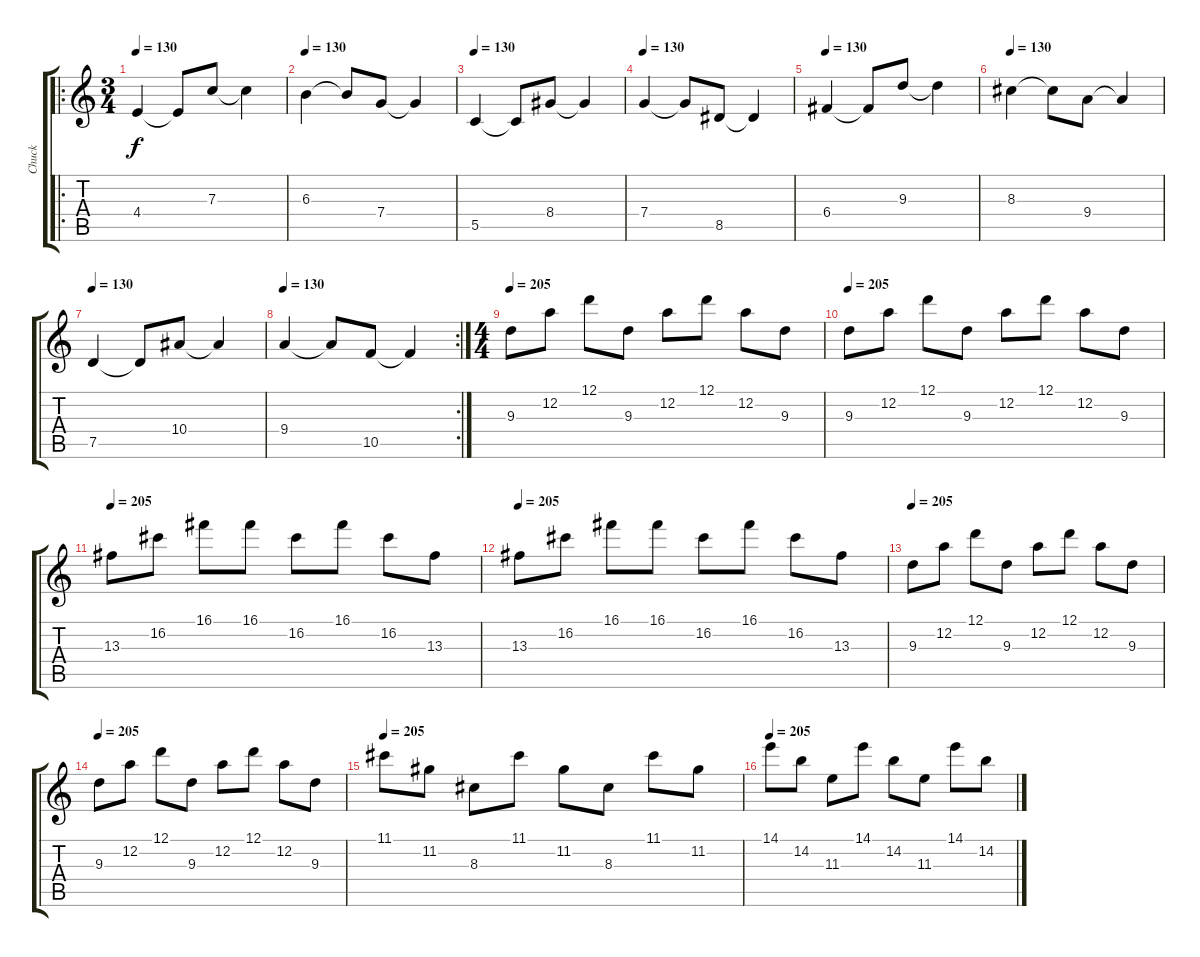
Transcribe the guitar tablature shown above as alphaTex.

\track ("Chuck" "Chuck") {instrument distortionguitar}
\staff {score tabs}
\tuning (D4 A3 F3 C3 G2 D2) {hide}
\ro
\ts (3 4)
\tempo 130
\clef g2
\ks c
4.4.4{dy f} 4.4{t}.8 7.3.8 7.3{t}.4 |
\tempo 130
6.3.4 6.3{t}.8 7.4.8 7.4{t}.4 |
\tempo 130
5.5.4 5.5{t}.8 8.4.8 8.4{t}.4 |
\tempo 130
7.4.4 7.4{t}.8 8.5.8 8.5{t}.4 |
\tempo 130
6.4.4 6.4{t}.8 9.3.8 9.3{t}.4 |
\tempo 130
8.3.4 8.3{t}.8 9.4.8 9.4{t}.4 |
\tempo 130
7.5.4 7.5{t}.8 10.4.8 10.4{t}.4 |
\rc 2
\tempo 130
9.4.4 9.4{t}.8 10.5.8 10.5{t}.4 |
\ts (4 4)
\tempo 205
9.3.8 12.2.8 12.1.8 9.3.8 12.2.8 12.1.8 12.2.8 9.3.8 |
\tempo 205
9.3.8 12.2.8 12.1.8 9.3.8 12.2.8 12.1.8 12.2.8 9.3.8 |
\tempo 205
13.3.8 16.2.8 16.1.8 16.1.8 16.2.8 16.1.8 16.2.8 13.3.8 |
\tempo 205
13.3.8 16.2.8 16.1.8 16.1.8 16.2.8 16.1.8 16.2.8 13.3.8 |
\tempo 205
9.3.8 12.2.8 12.1.8 9.3.8 12.2.8 12.1.8 12.2.8 9.3.8 |
\tempo 205
9.3.8 12.2.8 12.1.8 9.3.8 12.2.8 12.1.8 12.2.8 9.3.8 |
\tempo 205
11.1.8 11.2.8 8.3.8 11.1.8 11.2.8 8.3.8 11.1.8 11.2.8 |
\tempo 205
14.1.8 14.2.8 11.3.8 14.1.8 14.2.8 11.3.8 14.1.8 14.2.8
